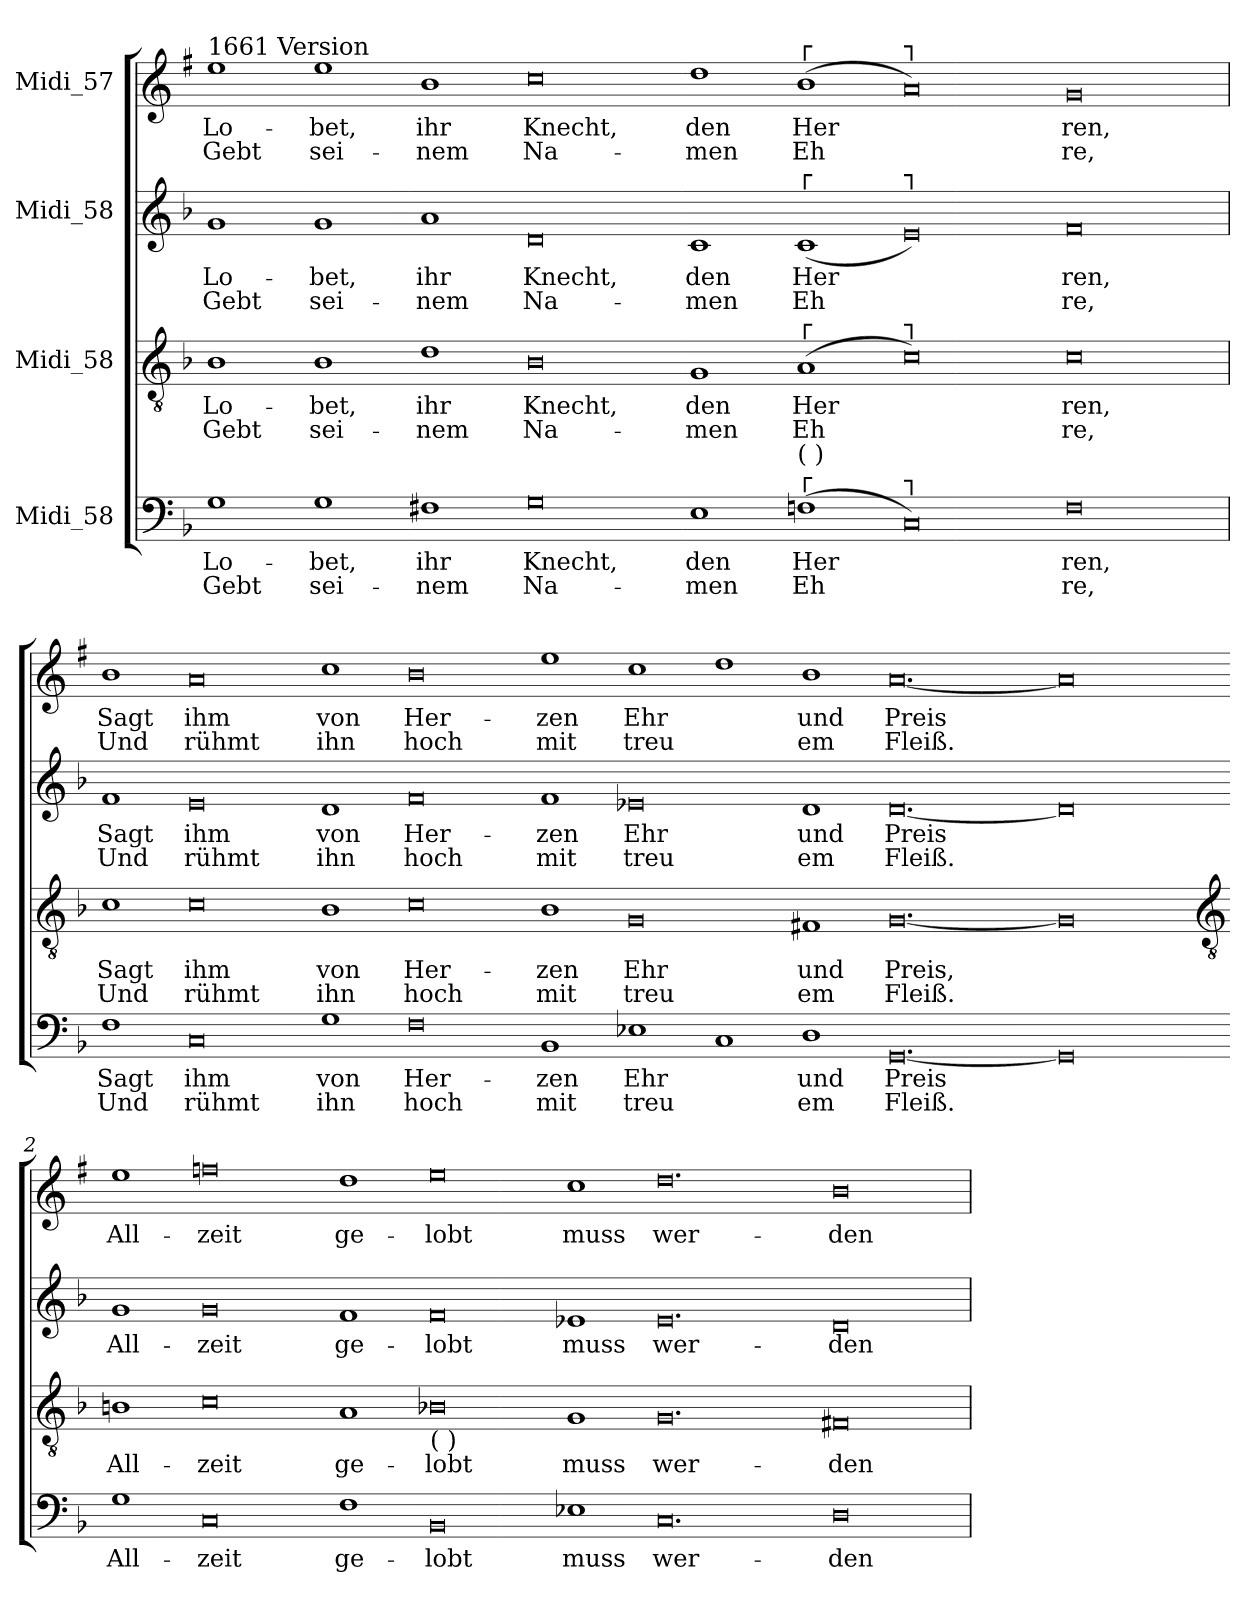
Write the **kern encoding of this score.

**kern	**text	**text	**kern	**text	**text	**kern	**text	**text	**kern	**text	**text
*part4	*part4	*part4	*part3	*part3	*part3	*part2	*part2	*part2	*part1	*part1	*part1
*staff4	*staff4	*staff4	*staff3	*staff3	*staff3	*staff2	*staff2	*staff2	*staff1	*staff1	*staff1
*I"Midi_58	*	*	*I"Midi_58	*	*	*I"Midi_58	*	*	*I"Midi_57	*	*
*clefF4	*	*	*clefGv2	*	*	*clefG2	*	*	*clefG2	*	*
*	*	*	*	*	*	*	*	*	*ITrd1c2	*	*
*k[b-]	*	*	*k[b-]	*	*	*k[b-]	*	*	*k[b-]	*	*
*F:	*	*	*F:	*	*	*F:	*	*	*F:	*	*
=	=	=	=	=	=	=	=	=	=	=	=
!	!	!	!	!	!	!	!	!	!LO:TX:a:t=1661 Version	!	!
!	!LO:LY:b	!LO:LY:b	!	!LO:LY:b	!LO:LY:b	!	!LO:LY:b	!LO:LY:b	!	!LO:LY:b	!LO:LY:b
1G	Lo-	-Gebt	1B-	Lo-	-Gebt	1g	Lo-	-Gebt	1dd	Lo-	-Gebt
!	!LO:LY:b	!LO:LY:b	!	!LO:LY:b	!LO:LY:b	!	!LO:LY:b	!LO:LY:b	!	!LO:LY:b	!LO:LY:b
1G	bet,	sei-	1B-	bet,	sei-	1g	bet,	sei-	1dd	bet,	sei-
!	!LO:LY:b	!LO:LY:b	!	!LO:LY:b	!LO:LY:b	!	!LO:LY:b	!LO:LY:b	!	!LO:LY:b	!LO:LY:b
1F#X	-ihr	nem	1d	-ihr	nem	1a	-ihr	nem	1a	-ihr	nem
!	!LO:LY:b	!LO:LY:b	!	!LO:LY:b	!LO:LY:b	!	!LO:LY:b	!LO:LY:b	!	!LO:LY:b	!LO:LY:b
0G	Knecht,	Na-	0B-	Knecht,	Na-	0d	Knecht,	Na-	0b-	Knecht,	Na-
!	!LO:LY:b	!LO:LY:b	!	!LO:LY:b	!LO:LY:b	!	!LO:LY:b	!LO:LY:b	!	!LO:LY:b	!LO:LY:b
1E	-den	men	1G	-den	men	1c	-den	men	1cc	-den	men
!	!	!	!	!	!	!	!	!	!LO:TX:a:t=┌	!	!
!	!	!	!	!	!	!LO:TX:a:t=┌	!	!	!	!	!
!	!	!	!LO:TX:a:t=┌	!	!	!	!	!	!	!	!
!LO:TX:a:t=┌	!	!	!	!	!	!	!	!	!	!	!
!LO:TX:a:t=(  )	!	!	!	!	!	!	!	!	!	!	!
!	!LO:LY:b	!LO:LY:b	!	!LO:LY:b	!LO:LY:b	!	!LO:LY:b	!LO:LY:b	!	!LO:LY:b	!LO:LY:b
(>1F	Her	Eh	(>1A	Her	Eh	(<1c	Her	Eh	(<1a	Her	Eh
!	!	!	!	!	!	!	!	!	!LO:TX:a:t=┐	!	!
!	!	!	!	!	!	!LO:TX:a:t=┐	!	!	!	!	!
!	!	!	!LO:TX:a:t=┐	!	!	!	!	!	!	!	!
!LO:TX:a:t=┐	!	!	!	!	!	!	!	!	!	!	!
0C)	.	.	0c)	.	.	0e)	.	.	0g)	.	.
!	!LO:LY:b	!LO:LY:b	!	!LO:LY:b	!LO:LY:b	!	!LO:LY:b	!LO:LY:b	!	!LO:LY:b	!LO:LY:b
0F	ren,	re,	0c	ren,	re,	0f	ren,	re,	0f	ren,	re,
=1	=1	=1	=1	=1	=1	=1	=1	=1	=1	=1	=1
!	!LO:LY:b	!LO:LY:b	!	!LO:LY:b	!LO:LY:b	!	!LO:LY:b	!LO:LY:b	!	!LO:LY:b	!LO:LY:b
1F	Sagt	Und	1c	Sagt	Und	1f	Sagt	Und	1a	Sagt	Und
!	!LO:LY:b	!LO:LY:b	!	!LO:LY:b	!LO:LY:b	!	!LO:LY:b	!LO:LY:b	!	!LO:LY:b	!LO:LY:b
0C	ihm	rühmt	0c	ihm	rühmt	0e	ihm	rühmt	0g	ihm	rühmt
!	!LO:LY:b	!LO:LY:b	!	!LO:LY:b	!LO:LY:b	!	!LO:LY:b	!LO:LY:b	!	!LO:LY:b	!LO:LY:b
1G	von	ihn	1B-	von	ihn	1d	von	ihn	1b-	von	ihn
!	!LO:LY:b	!LO:LY:b	!	!LO:LY:b	!LO:LY:b	!	!LO:LY:b	!LO:LY:b	!	!LO:LY:b	!LO:LY:b
0F	Her-	-hoch	0c	Her-	-hoch	0f	Her-	-hoch	0a	Her-	-hoch
!	!LO:LY:b	!LO:LY:b	!	!LO:LY:b	!LO:LY:b	!	!LO:LY:b	!LO:LY:b	!	!LO:LY:b	!LO:LY:b
1BB-	zen	mit	1B-	zen	mit	1f	zen	mit	1dd	zen	mit
!	!LO:LY:b	!LO:LY:b	!	!LO:LY:b	!LO:LY:b	!	!LO:LY:b	!LO:LY:b	!	!LO:LY:b	!LO:LY:b
1E-X	Ehr	treu	0G	Ehr	treu	0e-X	Ehr	treu	1b-	Ehr	treu
1C	.	.	.	.	.	.	.	.	1cc	.	.
!	!LO:LY:b	!LO:LY:b	!	!LO:LY:b	!LO:LY:b	!	!LO:LY:b	!LO:LY:b	!	!LO:LY:b	!LO:LY:b
1D	und	em	1F#X	und	em	1d	und	em	1a	und	em
!	!LO:LY:b	!LO:LY:b	!	!LO:LY:b	!LO:LY:b	!	!LO:LY:b	!LO:LY:b	!	!LO:LY:b	!LO:LY:b
[0.GG	Preis	Fleiß.	[0.G	Preis,	Fleiß.	[0.d	Preis	Fleiß.	[0.g	Preis	Fleiß.
0GG]	.	.	0G]	.	.	0d]	.	.	0g]	.	.
!!LO:LB:g=z
=2-	=2-	=2-	=2-	=2-	=2-	=2-	=2-	=2-	=2-	=2-	=2-
*	*	*	*clefGv2	*	*	*	*	*	*	*	*
!	!LO:LY:b	!	!	!LO:LY:b	!	!	!LO:LY:b	!	!	!LO:LY:b	!
1G	All-	.	1Bn	All-	.	1g	All-	.	1dd	All-	.
!	!LO:LY:b	!	!	!LO:LY:b	!	!	!LO:LY:b	!	!	!LO:LY:b	!
0C	-zeit	.	0c	-zeit	.	0g	-zeit	.	0ee-X	-zeit	.
!	!LO:LY:b	!	!	!LO:LY:b	!	!	!LO:LY:b	!	!	!LO:LY:b	!
1F	ge-	.	1A	ge-	.	1f	ge-	.	1cc	ge-	.
!	!	!	!LO:TX:b:t=(  )	!	!	!	!	!	!	!	!
!	!LO:LY:b	!	!	!LO:LY:b	!	!	!LO:LY:b	!	!	!LO:LY:b	!
0BB-	-lobt	.	0B-	-lobt	.	0f	-lobt	.	0dd	-lobt	.
!	!LO:LY:b	!	!	!LO:LY:b	!	!	!LO:LY:b	!	!	!LO:LY:b	!
1E-X	muss	.	1G	muss	.	1e-X	muss	.	1b-	muss	.
!	!LO:LY:b	!	!	!LO:LY:b	!	!	!LO:LY:b	!	!	!LO:LY:b	!
0.C	wer-	.	0.G	wer-	.	0.e-	wer-	.	0.cc	wer-	.
!	!LO:LY:b	!	!	!LO:LY:b	!	!	!LO:LY:b	!	!	!LO:LY:b	!
0D	-den	.	0F#X	-den	.	0d	-den	.	0a	-den	.
=	=	=	=	=	=	=	=	=	=	=	=
*-	*-	*-	*-	*-	*-	*-	*-	*-	*-	*-	*-
